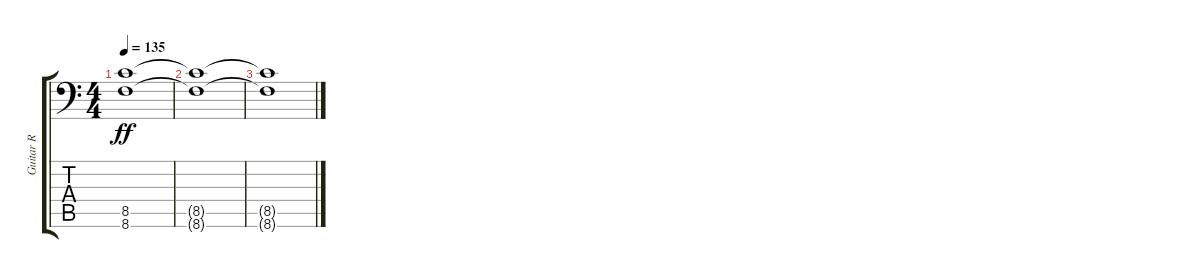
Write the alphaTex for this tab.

\track ("Guitar R" "Guitar R") {instrument distortionguitar}
\staff {score tabs}
\tuning (B3 Gb3 D3 A2 E2 A1) {hide}
\ts (4 4)
\tempo 135
\clef f4
\ks c
(8.5{t} 8.6{t}).1{dy ff} |
(8.5{t} 8.6{t}).1 |
(8.5{t} 8.6{t}).1
